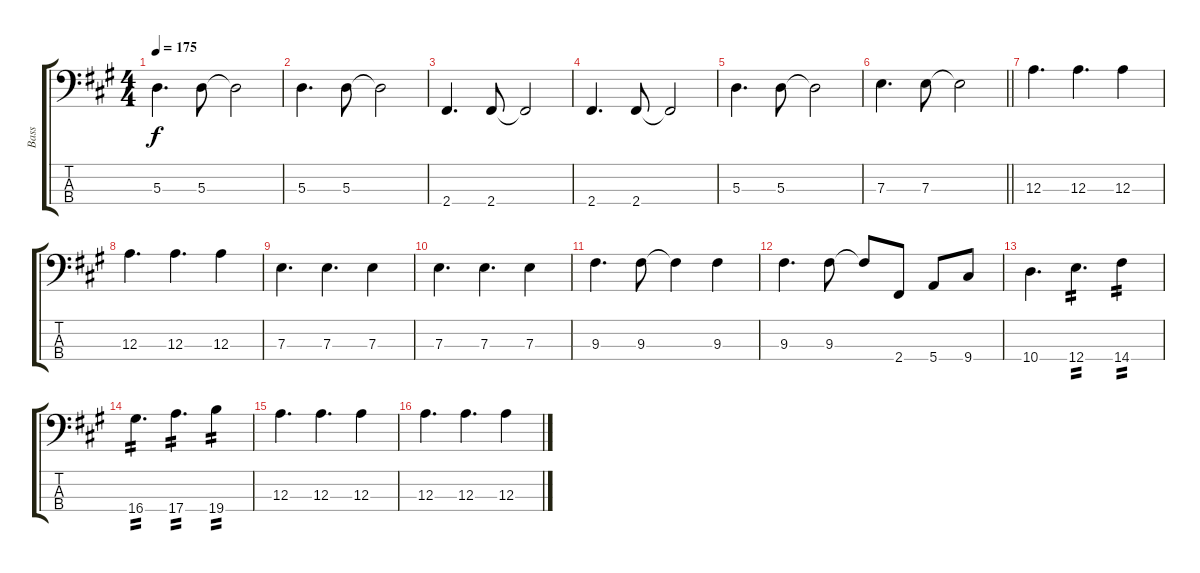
\track ("Bass" "Bass") {instrument electricbassfinger}
\staff {score tabs}
\tuning (G2 D2 A1 E1) {hide}
\ts (4 4)
\tempo 175
\clef f4
\ks f#minor
5.3.4{d dy f} 5.3.8 5.3{t}.2 |
5.3.4{d} 5.3.8 5.3{t}.2 |
2.4.4{d} 2.4.8 2.4{t}.2 |
2.4.4{d} 2.4.8 2.4{t}.2 |
5.3.4{d} 5.3.8 5.3{t}.2 |
\barLineRight lightlight
7.3.4{d} 7.3.8 7.3{t}.2 |
12.3.4{d} 12.3.4{d} 12.3.4 |
12.3.4{d} 12.3.4{d} 12.3.4 |
7.3.4{d} 7.3.4{d} 7.3.4 |
7.3.4{d} 7.3.4{d} 7.3.4 |
9.3.4{d} 9.3.8 9.3{t}.4 9.3.4 |
9.3.4{d} 9.3.8 9.3{t}.8 2.4.8 5.4.8 9.4.8 |
10.4.4{d} 12.4.4{d tp 2} 14.4.4{tp 2} |
16.4.4{d tp 2} 17.4.4{d tp 2} 19.4.4{tp 2} |
12.3.4{d} 12.3.4{d} 12.3.4 |
12.3.4{d} 12.3.4{d} 12.3.4
